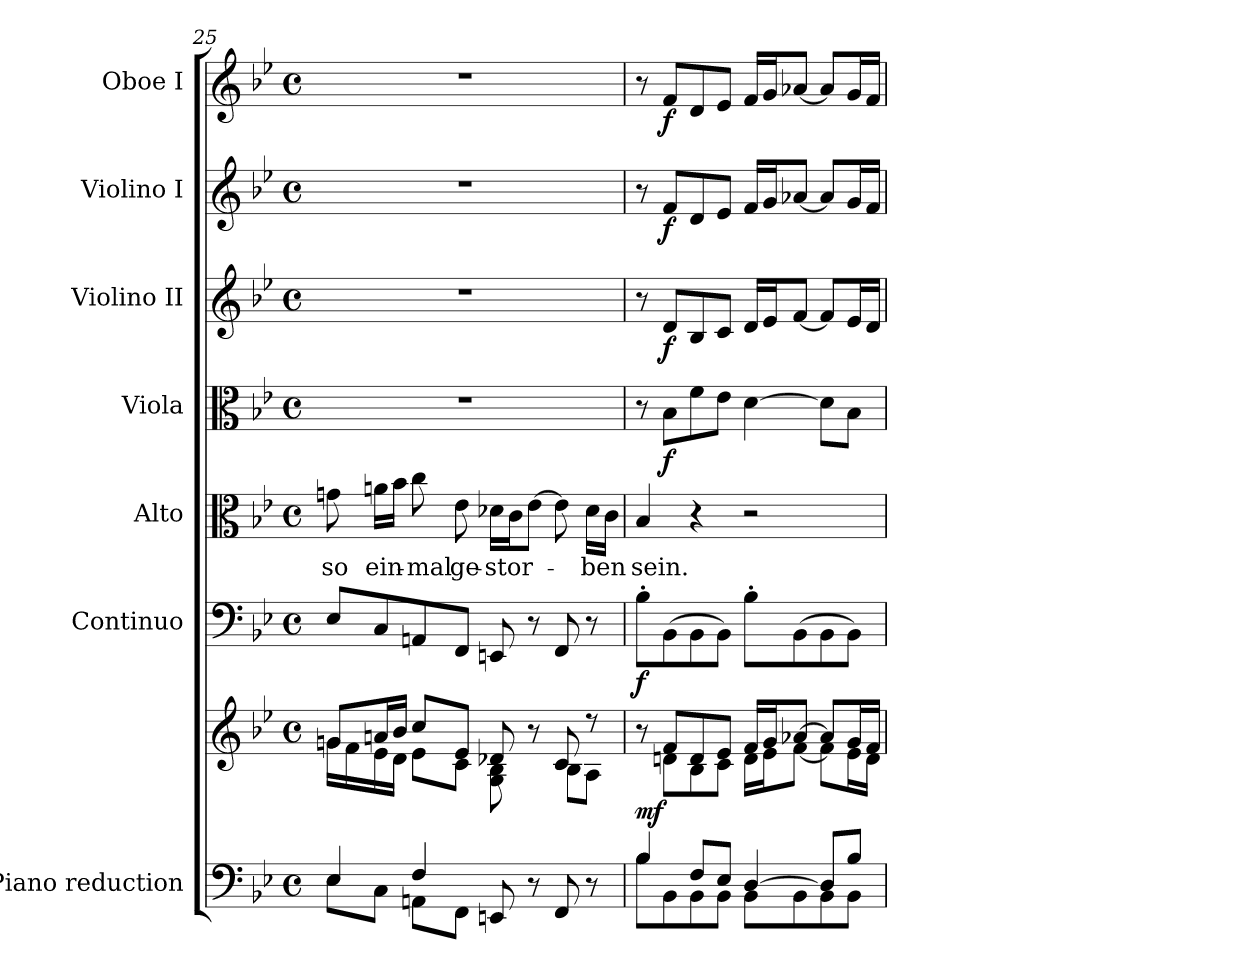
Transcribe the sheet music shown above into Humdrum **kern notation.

**kern	**kern	**dynam	**kern	**dynam	**kern	**text	**kern	**dynam	**kern	**dynam	**kern	**dynam	**kern	**dynam
*part7	*part7	*part7	*part6	*part6	*part5	*part5	*part4	*part4	*part3	*part3	*part2	*part2	*part1	*part1
*staff8	*staff7	*staff7/8	*staff6	*staff6	*staff5	*staff5	*staff4	*staff4	*staff3	*staff3	*staff2	*staff2	*staff1	*staff1
*I"Piano reduction	*	*	*I"Continuo	*	*I"Alto	*	*I"Viola	*	*I"Violino II	*	*I"Violino I	*	*I"Oboe I	*
*I'Pno	*	*	*	*	*	*	*I'Vla	*	*I'Vln	*	*I'Vln	*	*I'Ob	*
!!LO:PB:g=z
*clefF4	*clefG2	*	*clefF4	*	*clefC3	*	*clefC3	*	*clefG2	*	*clefG2	*	*clefG2	*
*k[b-e-]	*k[b-e-]	*	*k[b-e-]	*	*k[b-e-]	*	*k[b-e-]	*	*k[b-e-]	*	*k[b-e-]	*	*k[b-e-]	*
*M4/4	*M4/4	*	*M4/4	*	*M4/4	*	*M4/4	*	*M4/4	*	*M4/4	*	*M4/4	*
*met(c)	*met(c)	*	*met(c)	*	*met(c)	*	*met(c)	*	*met(c)	*	*met(c)	*	*met(c)	*
=25	=25	=25	=25	=25	=25	=25	=25	=25	=25	=25	=25	=25	=25	=25
*^	*^	*	*	*	*	*	*	*	*	*	*	*	*	*
!	!	!	!	!	!	!	!	!LO:LY:b	!	!	!	!	!	!	!	!
4E-/	8E-\L	8gn/L	16g\LL	.	8E-/L	.	8gn\	so	1r	.	1r	.	1r	.	1r	.
.	.	.	16f\	.	.	.	.	.	.	.	.	.	.	.	.	.
!	!	!	!	!	!	!	!	!LO:LY:b	!	!	!	!	!	!	!	!
.	8C\J	16an/L	16e-\	.	8C/	.	16an\LL	ein-	.	.	.	.	.	.	.	.
.	.	16b-/JJ	16d\JJ	.	.	.	16b-\JJ	.	.	.	.	.	.	.	.	.
!	!	!	!	!	!	!	!	!LO:LY:b	!	!	!	!	!	!	!	!
4F/	8AAn\L	8cc/L	8e-\L	.	8AAn/	.	8cc\	-mal	.	.	.	.	.	.	.	.
!	!	!	!	!	!	!	!	!LO:LY:b	!	!	!	!	!	!	!	!
.	8FF\J	8e-/J	8c\J	.	8FF/J	.	8e-\	ge-	.	.	.	.	.	.	.	.
!	!	!	!	!	!	!	!	!LO:LY:b	!	!	!	!	!	!	!	!
8EEn/	2ryy	8d-X/	8G\ 8B-\	.	8EEn/	.	16d-X\LL	-stor-	.	.	.	.	.	.	.	.
.	.	.	.	.	.	.	16c\J	.	.	.	.	.	.	.	.	.
8r	.	8r	8ryy	.	8r	.	[8e-\J	.	.	.	.	.	.	.	.	.
8FF/	.	8c/	8B-\L	.	8FF/	.	8e-\]	.	.	.	.	.	.	.	.	.
!	!	!	!	!	!	!	!	!LO:LY:b	!	!	!	!	!	!	!	!
8r	.	8r	8A\J	.	8r	.	16d-\LL	-ben	.	.	.	.	.	.	.	.
.	.	.	.	.	.	.	16c\JJ	.	.	.	.	.	.	.	.	.
=26	=26	=26	=26	=26	=26	=26	=26	=26	=26	=26	=26	=26	=26	=26	=26	=26
!	!	!	!	!LO:DY:b	!	!LO:DY:b	!	!LO:LY:b	!	!	!	!	!	!	!	!
4B-/	8B-\L	8r	8ryy	mf	8B-'\L	f	4B-/	sein.	8r	.	8r	.	8r	.	8r	.
!	!	!	!	!	!	!	!	!	!	!LO:DY:b	!	!LO:DY:b	!	!LO:DY:b	!	!LO:DY:b
.	8BB-\	8f/L	8dn\L	.	(8BB-\	.	.	.	8B-\L	f	8d/L	f	8f/L	f	8f/L	f
8F/L	8BB-\	8d/	8B-\	.	8BB-\	.	4r	.	8f\	.	8B-/	.	8d/	.	8d/	.
8E-/J	8BB-\J	8e-/J	8c\J	.	8BB-\J)	.	.	.	8e-\J	.	8c/J	.	8e-/J	.	8e-/J	.
[4D/	8BB-\L	16f/LL	16d\LL	.	8B-'\L	.	2r	.	[4d\	.	16d/LL	.	16f/LL	.	16f/LL	.
.	.	16g/J	16e-\J	.	.	.	.	.	.	.	16e-/J	.	16g/J	.	16g/J	.
.	8BB-\	[8a-X/J	[8f\J	.	(8BB-\	.	.	.	.	.	[8f/J	.	[8a-X/J	.	[8a-X/J	.
8D/L]	8BB-\	8a-/L]	8f\L]	.	8BB-\	.	.	.	8d\L]	.	8f/L]	.	8a-/L]	.	8a-/L]	.
8B-/J	8BB-\J	16g/L	16e-\L	.	8BB-\J)	.	.	.	8B-\J	.	16e-/L	.	16g/L	.	16g/L	.
.	.	16f/JJ	16d\JJ	.	.	.	.	.	.	.	16d/JJ	.	16f/JJ	.	16f/JJ	.
*v	*v	*	*	*	*	*	*	*	*	*	*	*	*	*	*	*
*	*v	*v	*	*	*	*	*	*	*	*	*	*	*	*	*
=	=	=	=	=	=	=	=	=	=	=	=	=	=	=
*-	*-	*-	*-	*-	*-	*-	*-	*-	*-	*-	*-	*-	*-	*-
